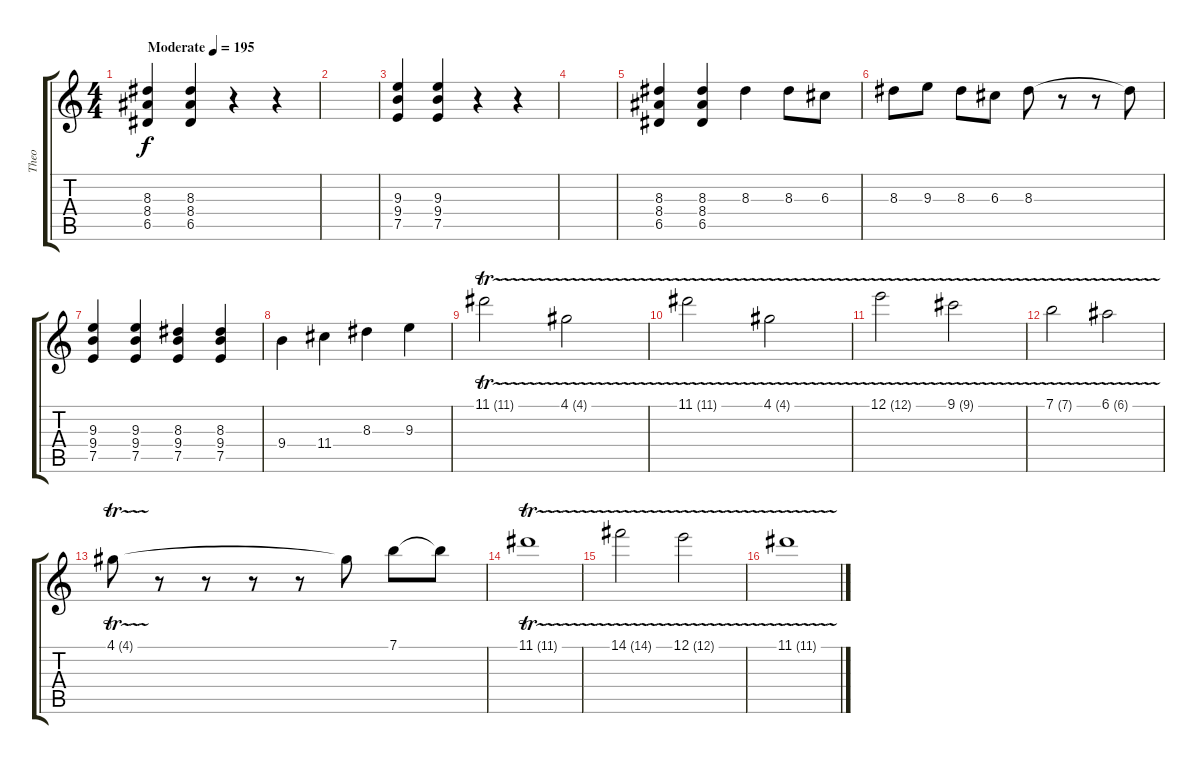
\track ("Theo" "Theo") {instrument distortionguitar}
\staff {score tabs}
\tuning (E4 B3 G3 D3 A2 E2) {hide}
\ts (4 4)
\tempo (195 "Moderate")
\clef g2
\ks c
(8.3 8.4 6.5).4{dy f instrument distortionguitar} (8.3 8.4 6.5).4 r.4 r.4 |
|
(9.3 9.4 7.5).4 (9.3 9.4 7.5).4 r.4 r.4 |
|
(8.3 8.4 6.5).4 (8.3 8.4 6.5).4 8.3.4 8.3.8 6.3.8 |
8.3.8 9.3.8 8.3.8 6.3.8 8.3.8 r.8 r.8 8.3{t}.8 |
(9.3 9.4 7.5).4 (9.3 9.4 7.5).4 (8.3 9.4 7.5).4 (8.3 9.4 7.5).4 |
9.4.4 11.4.4 8.3.4 9.3.4 |
11.1{tr (11 16)}.2 4.1{tr (4 16)}.2 |
11.1{tr (11 16)}.2 4.1{tr (4 16)}.2 |
12.1{tr (12 16)}.2 9.1{tr (9 16)}.2 |
7.1{tr (7 16)}.2 6.1{tr (6 16)}.2 |
4.1{tr (4 16)}.8 r.8 r.8 r.8 r.8 4.1{t}.8 7.1.8 7.1{t}.8 |
11.1{tr (11 16)}.1 |
14.1{tr (14 16)}.2 12.1{tr (12 16)}.2 |
11.1{tr (11 16)}.1
